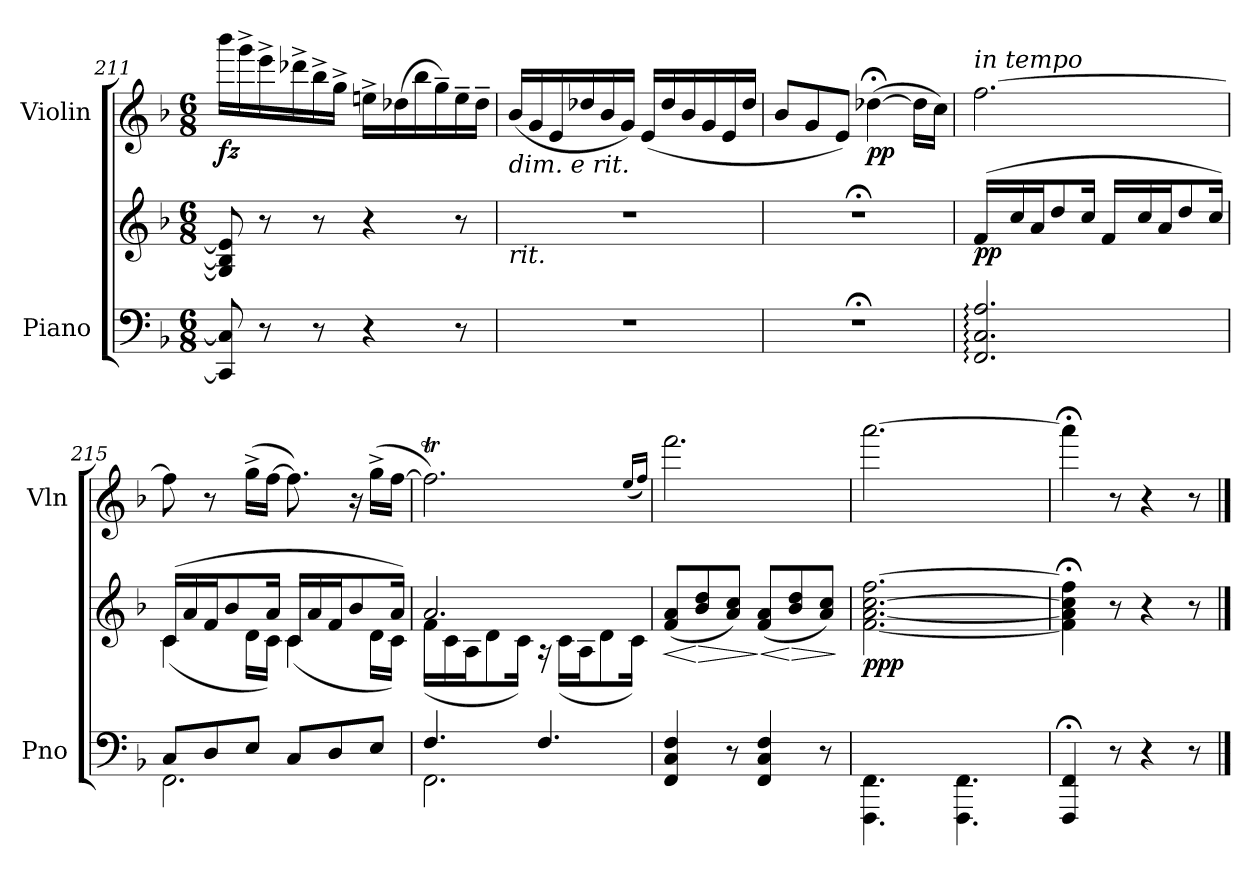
**kern	**kern	**dynam	**kern	**dynam
*part2	*part2	*part2	*part1	*part1
*staff3	*staff2	*staff2/3	*staff1	*staff1
*I"Piano	*	*	*I"Violin	*
*I'Pno	*	*	*I'Vln	*
!!LO:LB:g=z
*clefF4	*clefG2	*	*clefG2	*
*k[b-]	*k[b-]	*	*k[b-]	*
*M6/8	*M6/8	*	*M6/8	*
=211	=211	=211	=211	=211
!	!	!	!	!LO:DY:b
8CC/] 8C/]	8Gn/] 8B-/] 8en/]	.	16bbb-\LL	fz
.	.	.	16ggg^\	.
8r	8r	.	16eee^\	.
.	.	.	16ddd-X^\	.
8r	8r	.	16bb-^\	.
.	.	.	16gg^\JJ	.
4r	4r	.	16een^\LL	.
.	.	.	(>16dd-X\	.
.	.	.	16bb-\	.
.	.	.	16gg~\)	.
8r	8r	.	16ee~\	.
.	.	.	16dd-~\JJ	.
=212	=212	=212	=212	=212
!	!	!	!LO:TX:b:i:t=dim. e rit.	!
!	!LO:TX:b:i:t=rit.	!	!	!
2.r	2.r	.	(<16b-/LL	.
.	.	.	16g/	.
.	.	.	16e/	.
.	.	.	16dd-X/	.
.	.	.	16b-/	.
.	.	.	16g/JJ)	.
.	.	.	(<16e/LL	.
.	.	.	16dd-/	.
.	.	.	16b-/	.
.	.	.	16g/	.
.	.	.	16e/	.
.	.	.	16dd-/JJ	.
=213	=213	=213	=213	=213
2.r;<	2.r;<	.	8b-/L	.
.	.	.	8g/	.
.	.	.	8e/J)	.
!	!	!	!	!LO:DY:b
.	.	.	(>[4dd-X;<\	pp
.	.	.	16dd-\LL]	.
.	.	.	16cc\JJ)	.
=214	=214	=214	=214	=214
*	*^	*	*	*
*	*	*^	*	*	*
!	!	!	!	!	!LO:TX:a:i:t=in tempo	!
!	!	!	!	!LO:DY:b	!	!
2.FF/: 2.C/: 2.A/:	(>16f/LL	4.f\yy	8ryy	pp	[2.ff\	.
.	16cc/	.	.	.	.	.
.	16a/J	.	4a\yy	.	.	.
.	8dd/	.	.	.	.	.
.	16cc/Jk	.	.	.	.	.
.	16f/LL	4.f\yy	8ryy	.	.	.
.	16cc/	.	.	.	.	.
.	16a/J	.	4a\yy	.	.	.
.	8dd/	.	.	.	.	.
.	16cc/Jk)	.	.	.	.	.
*	*	*v	*v	*	*	*
=215	=215	=215	=215	=215	=215
*^	*	*	*	*	*
8C/L	2.FF\	(>16c/LL	(<4c\	.	8ff\]	.
.	.	16a/	.	.	.	.
8D/	.	16f/J	.	.	8r	.
.	.	8b-/	.	.	.	.
8E/J	.	.	16d\LL	.	(>16gg^\LL	.
.	.	16a/Jk	16c\JJ)	.	[16ff\JJ	.
8C/L	.	16c/LL	(<4c\	.	8.ff\])	.
.	.	16a/	.	.	.	.
8D/	.	16f/J	.	.	.	.
.	.	8b-/	.	.	16r	.
8E/J	.	.	16d\LL	.	(>16gg^\LL	.
.	.	16a/Jk)	16c\JJ)	.	[16ff\JJ	.
!!LO:LB:g=z
=216	=216	=216	=216	=216	=216	=216
4.F/	2.FF\	2.a/	(<16f\LL	.	2.ffT\])	.
.	.	.	16c\	.	.	.
.	.	.	16A\J	.	.	.
.	.	.	8d\	.	.	.
.	.	.	16c\Jk)	.	.	.
4.F/	.	.	16r	.	.	.
.	.	.	(<16c\LL	.	.	.
.	.	.	16A\J	.	.	.
.	.	.	8d\	.	.	.
.	.	.	16c\Jk)	.	.	.
*v	*v	*	*	*	*	*
*	*v	*v	*	*	*
.	.	.	(<16qee/LL	.
.	.	.	16qff/JJ)	.
=217	=217	=217	=217	=217
!	!	!LO:HP:b	!	!
4FF/ 4C/ 4F/	(<8f/ 8a/L	<	2.fff\	.
!	!	!LO:HP:n=1:b	!	!
.	8b-/ 8dd/	[ >	.	.
8r	8a/ 8cc/J)	.	.	.
!	!	!LO:HP:n=1:b	!	!
4FF/ 4C/ 4F/	(<8f/ 8a/L	] <	.	.
!	!	!LO:HP:n=1:b	!	!
.	8b-/ 8dd/	[ >	.	.
8r	8a/ 8cc/J)	.	.	.
.	.	]	.	.
=218	=218	=218	=218	=218
*^	*	*	*	*
!	!	!	!LO:DY:b	!	!
8FF/Lyy	4.FFF\ 4.FF\	[2.f\ [2.a\ [2.cc\ [2.ff\	ppp	[2.aaa\	.
8D/	.	.	.	.	.
8C/J	.	.	.	.	.
8FF/Lyy	4.FFF\ 4.FF\	.	.	.	.
8D/	.	.	.	.	.
8C/J	.	.	.	.	.
*v	*v	*	*	*	*
=219	=219	=219	=219	=219
4FFF/; 4FF/;	4f\];< 4a\];< 4cc\];< 4ff\];<	.	4aaa;<\]	.
8r	8r	.	8r	.
4r	4r	.	4r	.
8r	8r	.	8r	.
==	==	==	==	==
*-	*-	*-	*-	*-
